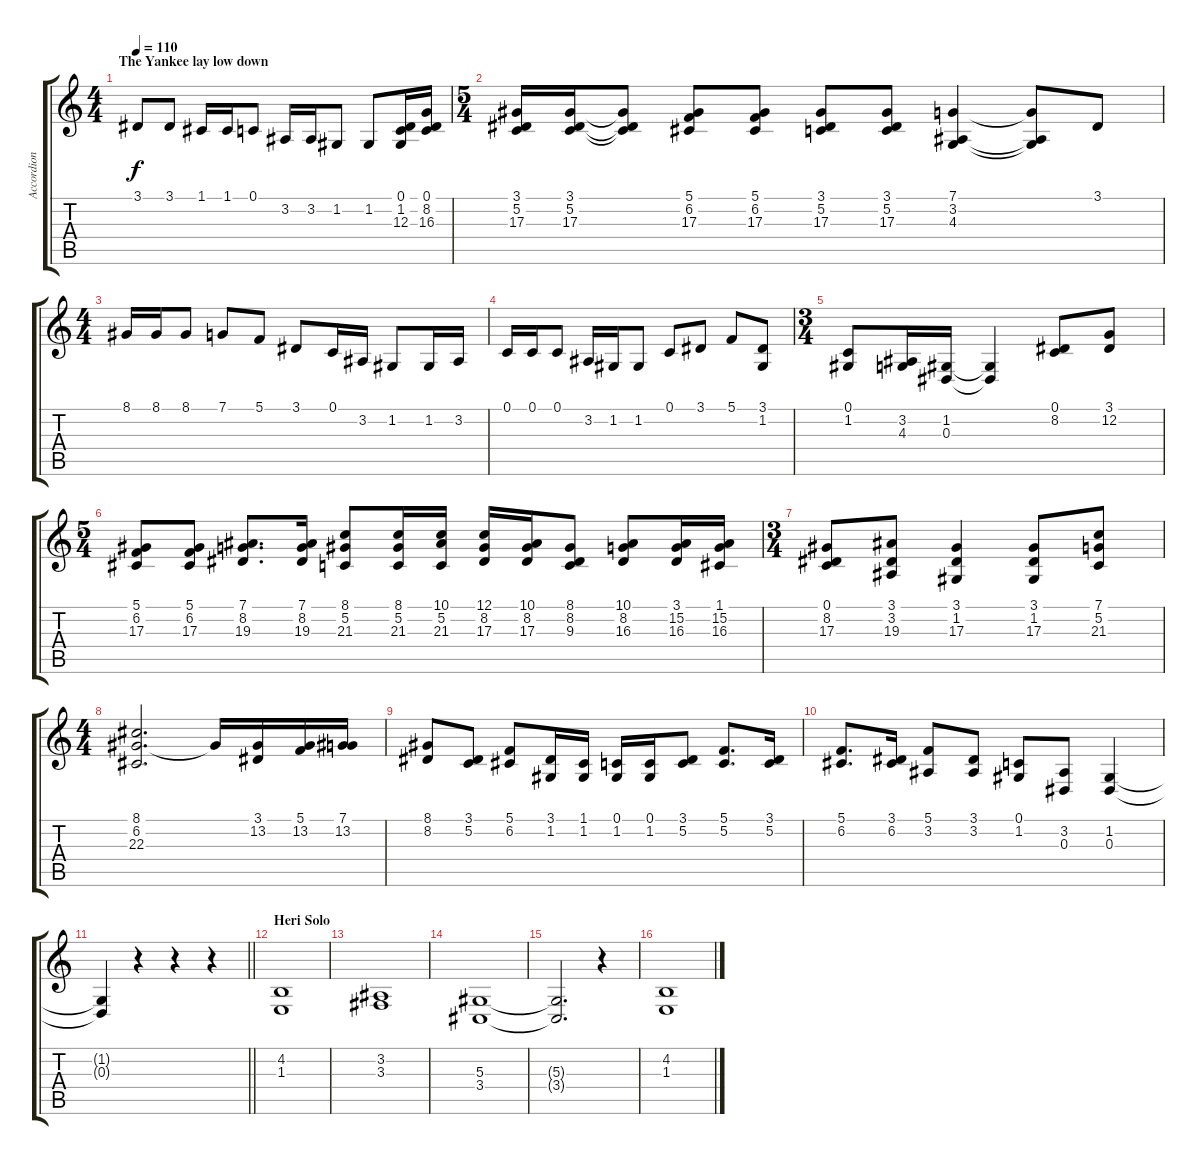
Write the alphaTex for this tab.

\track ("Accordion" "Accordion") {instrument accordion}
\staff {score tabs}
\tuning (C4 G3 Eb3 Bb2 F2 C2) {hide}
\ts (4 4)
\section ("" "The Yankee lay low down")
\tempo 110
\clef g2
\ks c
3.1.8{dy f} 3.1.8 1.1.16 1.1.16 0.1.8 3.2.16 3.2.16 1.2.8 1.2.8 (0.1 1.2 12.3).16 (0.1 8.2 16.3).16 |
\ts (5 4)
(3.1 5.2 17.3).16 (3.1 5.2 17.3).16 (3.1{t} 5.2{t} 17.3{t}).8 (5.1 6.2 17.3).8 (5.1 6.2 17.3).8 (3.1 5.2 17.3).8 (3.1 5.2 17.3).8 (7.1 3.2 4.3).4 (7.1{t} 3.2{t} 4.3{t}).8 3.1.8 |
\ts (4 4)
8.1.16 8.1.16 8.1.8 7.1.8 5.1.8 3.1.8 0.1.16 3.2.16 1.2.8 1.2.16 3.2.16 |
0.1.16 0.1.16 0.1.8 3.2.16 1.2.16 1.2.8 0.1.8 3.1.8 5.1.8 (3.1 1.2).8 |
\ts (3 4)
(0.1 1.2).8 (3.2 4.3).16 (1.2 0.3).16 (1.2{t} 0.3{t}).4 (0.1 8.2).8 (3.1 12.2).8 |
\ts (5 4)
(5.1 6.2 17.3).8 (5.1 6.2 17.3).8 (7.1 8.2 19.3).8{d} (7.1 8.2 19.3).16 (8.1 5.2 21.3).8 (8.1 5.2 21.3).16 (10.1 5.2 21.3).16 (12.1 8.2 17.3).16 (10.1 8.2 17.3).16 (8.1 8.2 9.3).8 (10.1 8.2 16.3).8 (3.1 15.2 16.3).16 (1.1 15.2 16.3).16 |
\ts (3 4)
(0.1 8.2 17.3).8 (3.1 3.2 19.3).8 (3.1 1.2 17.3).4 (3.1 1.2 17.3).8 (7.1 5.2 21.3).8 |
\ts (4 4)
(8.1 6.2 22.3).2{d} 8.1{t}.16 (3.1 13.2).16 (5.1 13.2).16 (7.1 13.2).16 |
(8.1 8.2).8 (3.1 5.2).8 (5.1 6.2).8 (3.1 1.2).16 (1.1 1.2).16 (0.1 1.2).16 (0.1 1.2).16 (3.1 5.2).8 (5.1 5.2).8{d} (3.1 5.2).16 |
(5.1 6.2).8{d} (3.1 6.2).16 (5.1 3.2).8 (3.1 3.2).8 (0.1 1.2).8 (3.2 0.3).8 (1.2 0.3).4 |
\barLineRight lightlight
(1.2{t} 0.3{t}).4 r.4 r.4 r.4 |
\section ("" "Heri Solo")
(4.2 1.3).1 |
(3.2 3.3).1 |
(5.3 3.4).1 |
(5.3{t} 3.4{t}).2{d} r.4 |
(4.2 1.3).1
